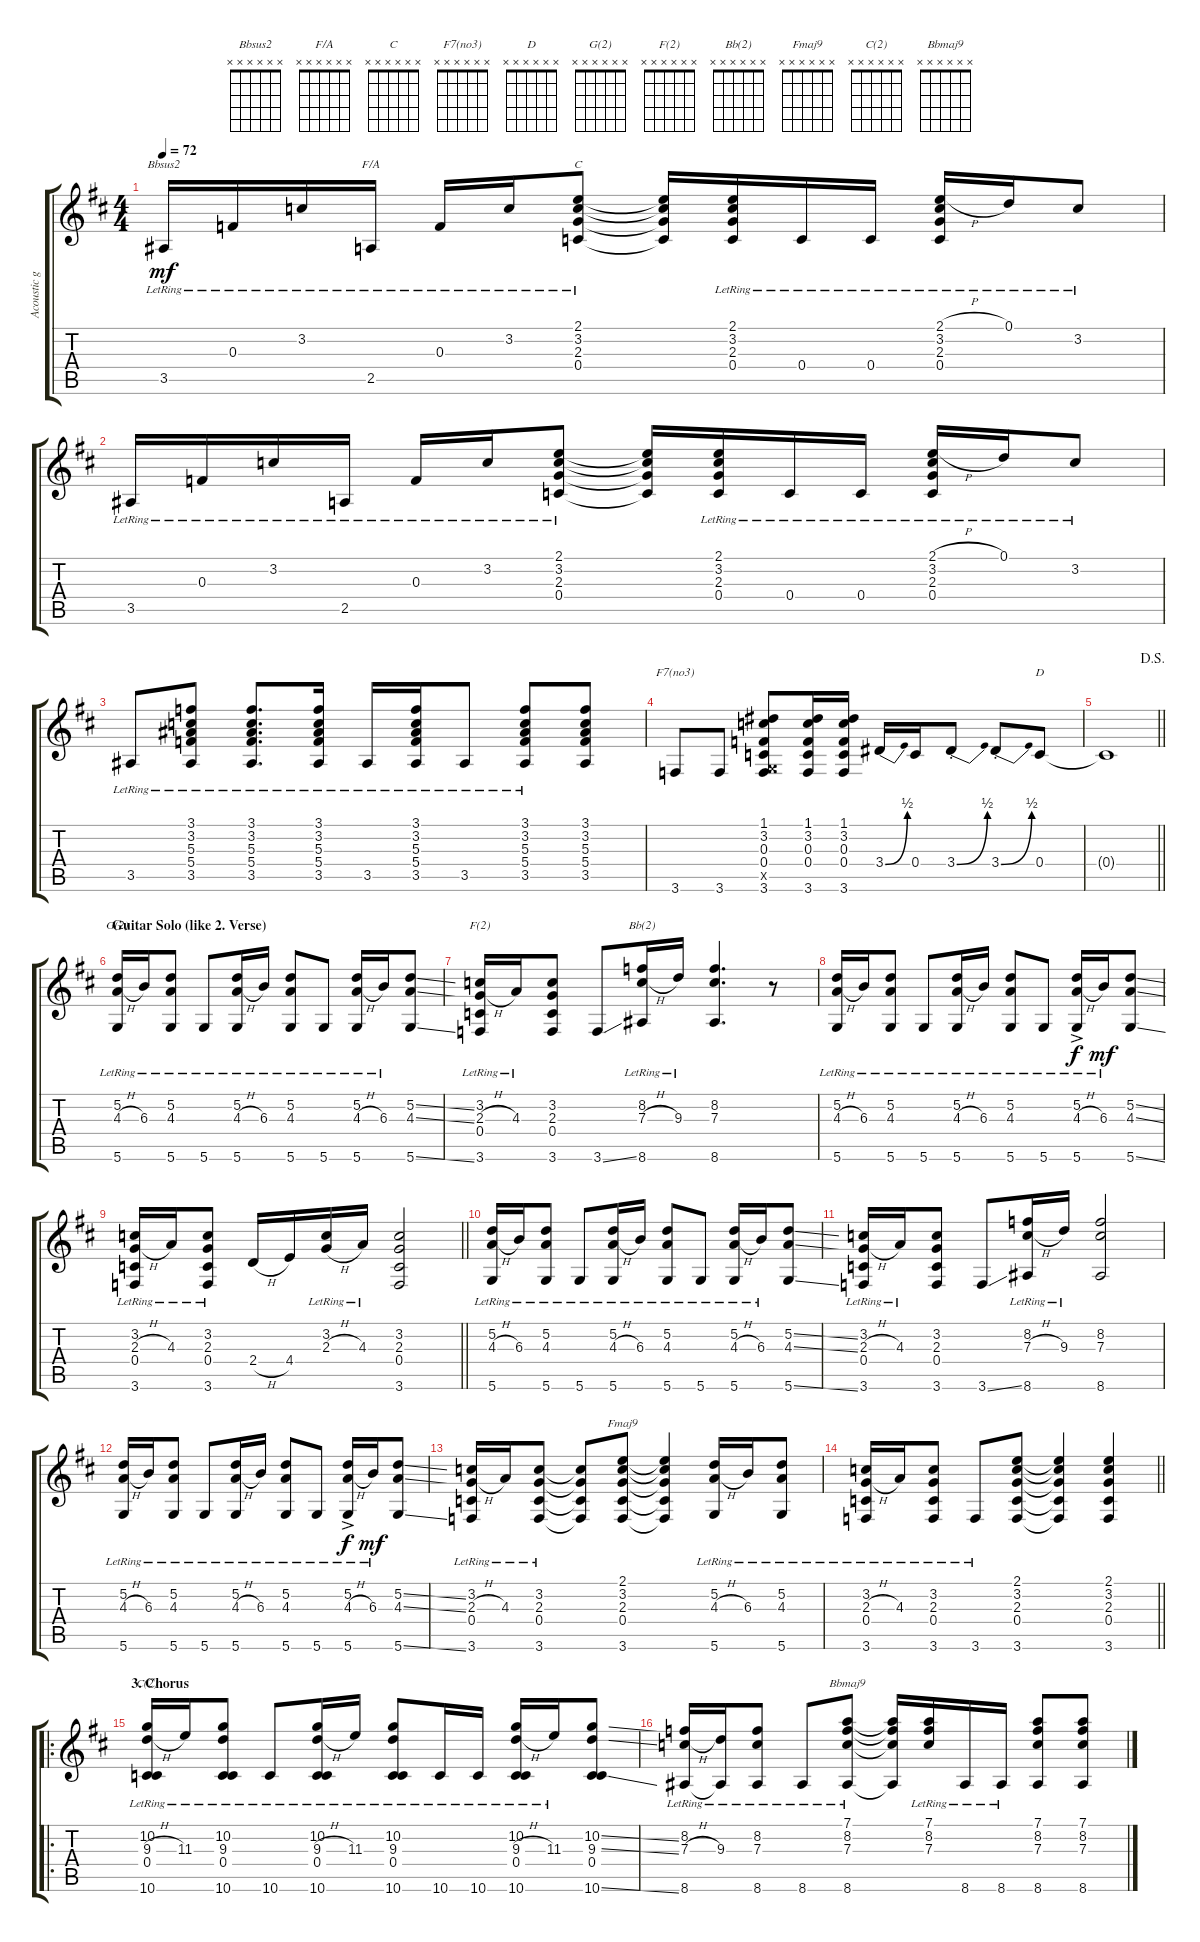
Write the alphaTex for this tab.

\track ("Acoustic guitar: main" "Acoustic g") {instrument acousticguitarsteel}
\staff {score tabs}
\tuning (D4 A3 F3 C3 G2 D2) {hide}
\chord ("Bbsus2" x x x x x x)
\chord ("F/A" x x x x x x)
\chord ("C" x x x x x x)
\chord ("F7(no3)" x x x x x x)
\chord ("D" x x x x x x)
\chord ("G(2)" x x x x x x)
\chord ("F(2)" x x x x x x)
\chord ("Bb(2)" x x x x x x)
\chord ("Fmaj9" x x x x x x)
\chord ("C(2)" x x x x x x)
\chord ("Bbmaj9" x x x x x x)
\ts (4 4)
\tempo 72
\clef g2
\ks d
3.5{lr}.16{ch "Bbsus2" dy mf} 0.3{lr}.16 3.2{lr}.16 2.5{lr}.16{ch "F/A"} 0.3{lr}.16 3.2{lr}.16 (2.1{lr} 3.2{lr} 2.3{lr} 0.4{lr}).8{ch "C"} (2.1{t} 3.2{t} 2.3{t} 0.4{t}).16 (2.1{lr} 3.2{lr} 2.3{lr} 0.4{lr}).16 0.4{lr}.16 0.4{lr}.16 (2.1{h lr} 3.2{lr} 2.3{lr} 0.4{lr}).16 0.1{lr}.16 3.2{lr}.8 |
3.5{lr}.16 0.3{lr}.16 3.2{lr}.16 2.5{lr}.16 0.3{lr}.16 3.2{lr}.16 (2.1{lr} 3.2{lr} 2.3{lr} 0.4{lr}).8 (2.1{t} 3.2{t} 2.3{t} 0.4{t}).16 (2.1{lr} 3.2{lr} 2.3{lr} 0.4{lr}).16 0.4{lr}.16 0.4{lr}.16 (2.1{h lr} 3.2{lr} 2.3{lr} 0.4{lr}).16 0.1{lr}.16 3.2{lr}.8 |
3.5{lr}.8 (3.1{lr} 3.2{lr} 5.3{lr} 5.4{lr} 3.5{lr}).8 (3.1{lr} 3.2{lr} 5.3{lr} 5.4{lr} 3.5{lr}).8{d} (3.1{lr} 3.2{lr} 5.3{lr} 5.4{lr} 3.5{lr}).16 3.5{lr}.16 (3.1{lr} 3.2{lr} 5.3{lr} 5.4{lr} 3.5{lr}).16 3.5{lr}.8 (3.1{lr} 3.2{lr} 5.3{lr} 5.4{lr} 3.5{lr}).8 (3.1 3.2 5.3 5.4 3.5).8 |
3.6.8{ch "F7(no3)"} 3.6.8 (1.1 3.2 0.3 0.4 0.5{x} 3.6).8 (1.1 3.2 0.3 0.4 3.6).16 (1.1 3.2 0.3 0.4 3.6).16 3.4{be (bend 0 0 60 2)}.16 0.4.16 3.4{be (bend 0 0 60 2) st}.8 3.4{be (bend 0 0 60 2) st}.8 0.4.8{ch "D"} |
\jump dalsegno
\barLineRight lightlight
0.4{t}.1 |
\section ("" "Guitar Solo (like 2. Verse)")
(5.2{lr} 4.3{h lr} 5.6{lr}).16{ch "G(2)"} 6.3{lr}.16 (5.2{lr} 4.3{lr} 5.6{lr}).8 5.6{lr}.8 (5.2{lr} 4.3{h lr} 5.6{lr}).16 6.3{lr}.16 (5.2{lr} 4.3{lr} 5.6{lr}).8 5.6{lr}.8 (5.2{lr} 4.3{h lr} 5.6{lr}).16 6.3{lr}.16 (5.2{ss} 4.3{ss} 5.6{ss}).8 |
(3.2{lr} 2.3{h lr} 0.4{lr} 3.6{lr}).16{ch "F(2)"} 4.3{lr}.16 (3.2 2.3 0.4 3.6).8 3.6{ss}.8 (8.2{lr} 7.3{h lr} 8.6{lr}).16{ch "Bb(2)"} 9.3{lr}.16 (8.2 7.3 8.6).4{d} r.8 |
(5.2{lr} 4.3{h lr} 5.6{lr}).16 6.3{lr}.16 (5.2{lr} 4.3{lr} 5.6{lr}).8 5.6{lr}.8 (5.2{lr} 4.3{h lr} 5.6{lr}).16 6.3{lr}.16 (5.2{lr} 4.3{lr} 5.6{lr}).8 5.6{lr}.8 (5.2{ac lr} 4.3{h ac lr} 5.6{ac lr}).16{dy f} 6.3{lr}.16{dy mf} (5.2{ss} 4.3{ss} 5.6{ss}).8 |
\barLineRight lightlight
(3.2{lr} 2.3{h lr} 0.4{lr} 3.6{lr}).16 4.3{lr}.16 (3.2{lr} 2.3{lr} 0.4{lr} 3.6{lr}).8 2.4{h}.16 4.4.16 (3.2{lr} 2.3{h lr}).16 4.3{lr}.16 (3.2 2.3 0.4 3.6).2 |
(5.2{lr} 4.3{h lr} 5.6{lr}).16 6.3{lr}.16 (5.2{lr} 4.3{lr} 5.6{lr}).8 5.6{lr}.8 (5.2{lr} 4.3{h lr} 5.6{lr}).16 6.3{lr}.16 (5.2{lr} 4.3{lr} 5.6{lr}).8 5.6{lr}.8 (5.2{lr} 4.3{h lr} 5.6{lr}).16 6.3{lr}.16 (5.2{ss} 4.3{ss} 5.6{ss}).8 |
(3.2{lr} 2.3{h lr} 0.4{lr} 3.6{lr}).16 4.3{lr}.16 (3.2 2.3 0.4 3.6).8 3.6{ss}.8 (8.2{lr} 7.3{h lr} 8.6{lr}).16 9.3{lr}.16 (8.2 7.3 8.6).2 |
(5.2{lr} 4.3{h lr} 5.6{lr}).16 6.3{lr}.16 (5.2{lr} 4.3{lr} 5.6{lr}).8 5.6{lr}.8 (5.2{lr} 4.3{h lr} 5.6{lr}).16 6.3{lr}.16 (5.2{lr} 4.3{lr} 5.6{lr}).8 5.6{lr}.8 (5.2{ac lr} 4.3{h ac lr} 5.6{ac lr}).16{dy f} 6.3{lr}.16{dy mf} (5.2{ss} 4.3{ss} 5.6{ss}).8 |
(3.2{lr} 2.3{h lr} 0.4{lr} 3.6{lr}).16 4.3{lr}.16 (3.2{lr} 2.3{lr} 0.4{lr} 3.6{lr}).8 (3.2{t} 2.3{t} 0.4{t} 3.6{t}).8 (2.1 3.2 2.3 0.4 3.6).8{ch "Fmaj9"} (2.1{t} 3.2{t} 2.3{t} 0.4{t} 3.6{t}).4 (5.2{lr} 4.3{h lr} 5.6{lr}).16 6.3{lr}.16 (5.2{lr} 4.3{lr} 5.6{lr}).8 |
\barLineRight lightlight
(3.2{lr} 2.3{h lr} 0.4{lr} 3.6{lr}).16 4.3{lr}.16 (3.2{lr} 2.3{lr} 0.4{lr} 3.6{lr}).8 3.6{lr}.8 (2.1 3.2 2.3 0.4 3.6).8 (2.1{t} 3.2{t} 2.3{t} 0.4{t} 3.6{t}).4 (2.1 3.2 2.3 0.4 3.6).4 |
\ro
\section ("" "3. Chorus")
(10.2{lr} 9.3{h lr} 0.4 10.6{lr}).16{ch "C(2)"} 11.3{lr}.16 (10.2{lr} 9.3{lr} 0.4{lr} 10.6{lr}).8 10.6{lr}.8 (10.2{lr} 9.3{h lr} 0.4{lr} 10.6{lr}).16 11.3{lr}.16 (10.2{lr} 9.3{lr} 0.4{lr} 10.6{lr}).8 10.6{lr}.16 10.6{lr}.16 (10.2{lr} 9.3{h lr} 0.4{lr} 10.6{lr}).16 11.3{lr}.16 (10.2{ss} 9.3{ss} 0.4 10.6{ss}).8 |
(8.2{lr} 7.3{h lr} 8.6{lr}).16 (9.3{lr} 8.6{t}).16 (8.2{lr} 7.3{lr} 8.6{lr}).8 8.6{lr}.8 (7.1{lr} 8.2{lr} 7.3{lr} 8.6{lr}).8{ch "Bbmaj9"} (7.1{t} 8.2{t} 7.3{t} 8.6{t}).16 (7.1{lr} 8.2{lr} 7.3{lr}).16 8.6{lr}.16 8.6{lr}.16 (7.1 8.2 7.3 8.6).8 (7.1 8.2 7.3 8.6).8
